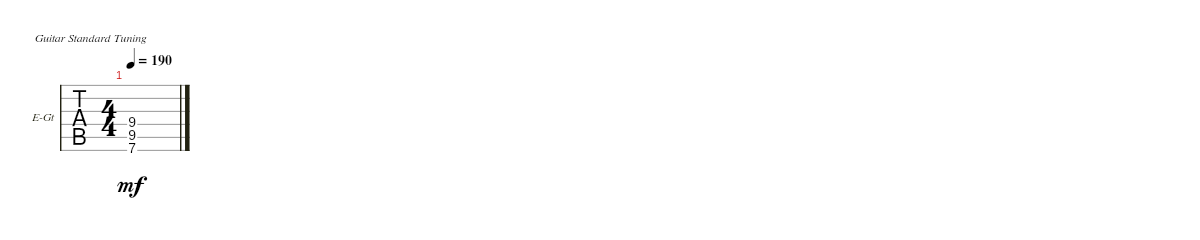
\defaultSystemsLayout 4
\bracketExtendMode groupsimilarinstruments
\firstSystemTrackNameOrientation horizontal
\otherSystemsTrackNameOrientation horizontal
\track ("Matthew" "E-Gt") {instrument distortionguitar}
\staff {tabs}
\tuning (E4 B3 G3 D3 A2 E2)
\ts (4 4)
\tempo 190
\clef g2
\ks c
(7.6{t} 9.5{t} 9.4{t}).1{dy mf}
